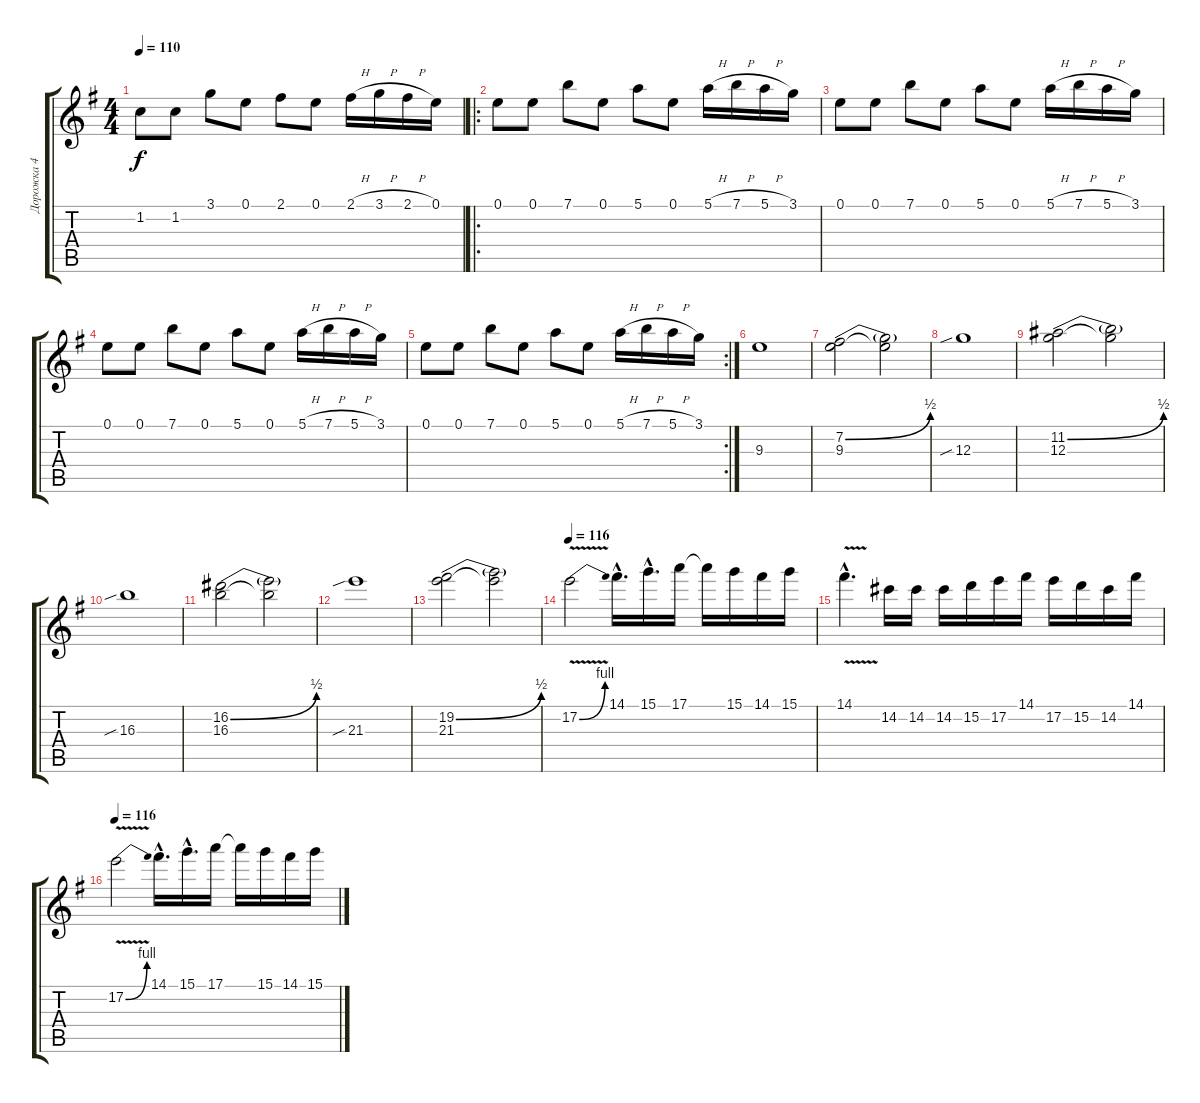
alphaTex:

\track ("Дорожка 4" "Дорожка 4") {instrument distortionguitar}
\staff {score tabs}
\tuning (E4 B3 G3 D3 A2 E2) {hide}
\ts (4 4)
\tempo 110
\clef g2
\ks eminor
1.2.8{dy f} 1.2.8 3.1.8 0.1.8 2.1.8 0.1.8 2.1{h}.16 3.1{h}.16 2.1{h}.16 0.1.16 |
\ro
0.1.8 0.1.8 7.1.8 0.1.8 5.1.8 0.1.8 5.1{h}.16 7.1{h}.16 5.1{h}.16 3.1.16 |
0.1.8 0.1.8 7.1.8 0.1.8 5.1.8 0.1.8 5.1{h}.16 7.1{h}.16 5.1{h}.16 3.1.16 |
0.1.8 0.1.8 7.1.8 0.1.8 5.1.8 0.1.8 5.1{h}.16 7.1{h}.16 5.1{h}.16 3.1.16 |
\rc 2
0.1.8 0.1.8 7.1.8 0.1.8 5.1.8 0.1.8 5.1{h}.16 7.1{h}.16 5.1{h}.16 3.1.16 |
9.3.1 |
(7.2{be (bend 0 0 60 2)} 9.3).2 (7.2{t} 9.3{t}).2 |
12.3{sib}.1 |
(11.2{be (bend 0 0 60 2)} 12.3).2 (11.2{t} 12.3{t}).2 |
16.3{sib}.1 |
(16.2{be (bend 0 0 60 2)} 16.3).2 (16.2{t} 16.3{t}).2 |
21.3{sib}.1 |
(19.2{be (bend 0 0 60 2)} 21.3).2 (19.2{t} 21.3{t}).2 |
\tempo 116
17.2{be (bend 0 0 60 4) v}.2 14.1{hac}.16{d} 15.1{hac}.16{d} 17.1.16 17.1{t}.16 15.1.16 14.1.16 15.1.16 |
14.1{v hac}.4{d} 14.2.16 14.2.16 14.2.16 15.2.16 17.2.16 14.1.16 17.2.16 15.2.16 14.2.16 14.1.16 |
\tempo 116
17.2{be (bend 0 0 60 4) v}.2 14.1{hac}.16{d} 15.1{hac}.16{d} 17.1.16 17.1{t}.16 15.1.16 14.1.16 15.1.16
